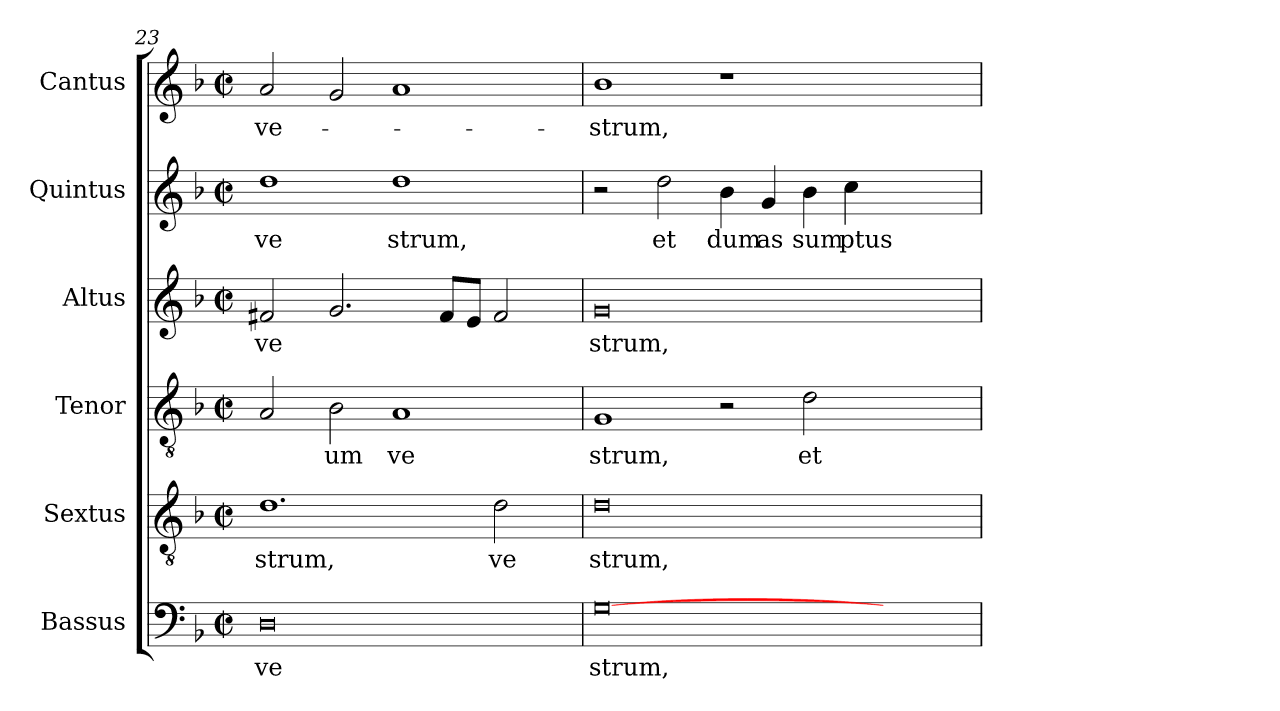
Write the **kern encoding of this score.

**kern	**text	**kern	**text	**kern	**text	**kern	**text	**kern	**text	**kern	**text
*part6	*part6	*part5	*part5	*part4	*part4	*part3	*part3	*part2	*part2	*part1	*part1
*staff6	*staff6	*staff5	*staff5	*staff4	*staff4	*staff3	*staff3	*staff2	*staff2	*staff1	*staff1
*I"Bassus	*	*I"Sextus	*	*I"Tenor	*	*I"Altus	*	*I"Quintus	*	*I"Cantus	*
!!LO:LB:g=z
*clefF4	*	*clefGv2	*	*clefGv2	*	*clefG2	*	*clefG2	*	*clefG2	*
*k[b-]	*	*k[b-]	*	*k[b-]	*	*k[b-]	*	*k[b-]	*	*k[b-]	*
*F:	*	*F:	*	*F:	*	*F:	*	*F:	*	*F:	*
*M2/2	*	*M2/2	*	*M2/2	*	*M2/2	*	*M2/2	*	*M2/2	*
*met(c|)	*	*met(c|)	*	*met(c|)	*	*met(c|)	*	*met(c|)	*	*met(c|)	*
=23	=23	=23	=23	=23	=23	=23	=23	=23	=23	=23	=23
!	!LO:LY:b:cj	!	!LO:LY:b:cj	!	!	!	!LO:LY:b:cj	!	!LO:LY:b:cj	!	!LO:LY:b:cj
*	*	*	*	*^	*	*	*	*	*	*	*
0D	ve	1.d	-strum,	2A/	64ryy	.	2f#X/	ve	1dd	ve	2a/	ve-
.	.	.	.	.	1ryy	.	.	.	.	.	.	.
!	!	!	!	!	!	!LO:LY:b:cj	!	!	!	!	!	!
.	.	.	.	2B-\	.	-um	2.g/	.	.	.	2g/	.
!	!	!	!	!	!	!LO:LY:b:cj	!	!	!	!LO:LY:b:cj	!	!
.	.	.	.	1A	.	ve	.	.	1dd	strum,	1a	.
.	.	.	.	.	2ryy	.	.	.	.	.	.	.
.	.	.	.	.	.	.	8f#/L	.	.	.	.	.
.	.	.	.	.	.	.	8e/J	.	.	.	.	.
!	!	!	!LO:LY:b:cj	!	!	!	!	!	!	!	!	!
.	.	2d\	ve	.	.	.	2f#/	.	.	.	.	.
.	.	.	.	.	4ryy	.	.	.	.	.	.	.
.	.	.	.	.	8...ryy	.	.	.	.	.	.	.
=24	=24	=24	=24	=24	=24	=24	=24	=24	=24	=24	=24	=24
!	!LO:LY:b	!	!LO:LY:b:cj	!	!	!LO:LY:b:cj	!	!LO:LY:b:cj	!	!	!	!LO:LY:b:cj
*	*	*	*	*v	*v	*	*	*	*	*	*	*
[>0G	strum,	0d	strum,	1G	strum,	0g	strum,	2r	.	1b-	-strum,
!	!	!	!	!	!	!	!	!	!LO:LY:b:cj	!	!
.	.	.	.	.	.	.	.	2dd\	et	.	.
!	!	!	!	!	!	!	!	!	!LO:LY:b:cj	!LO:N:vis=1	!
.	.	.	.	2r	.	.	.	4b-\	dum	0r	.
!	!	!	!	!	!	!	!	!	!LO:LY:b:cj	!	!
.	.	.	.	.	.	.	.	4g/	as	.	.
!	!	!	!	!	!LO:LY:b:cj	!	!	!	!LO:LY:b:cj	!	!
.	.	.	.	2d\	et	.	.	4b-\	sum	.	.
!	!	!	!	!	!	!	!	!	!LO:LY:b:cj	!	!
.	.	.	.	.	.	.	.	4cc\	ptus	.	.
1ryy	.	1ryy	.	1ryy	.	1ryy	.	1ryy	.	.	.
=	=	=	=	=	=	=	=	=	=	=	=
*-	*-	*-	*-	*-	*-	*-	*-	*-	*-	*-	*-
